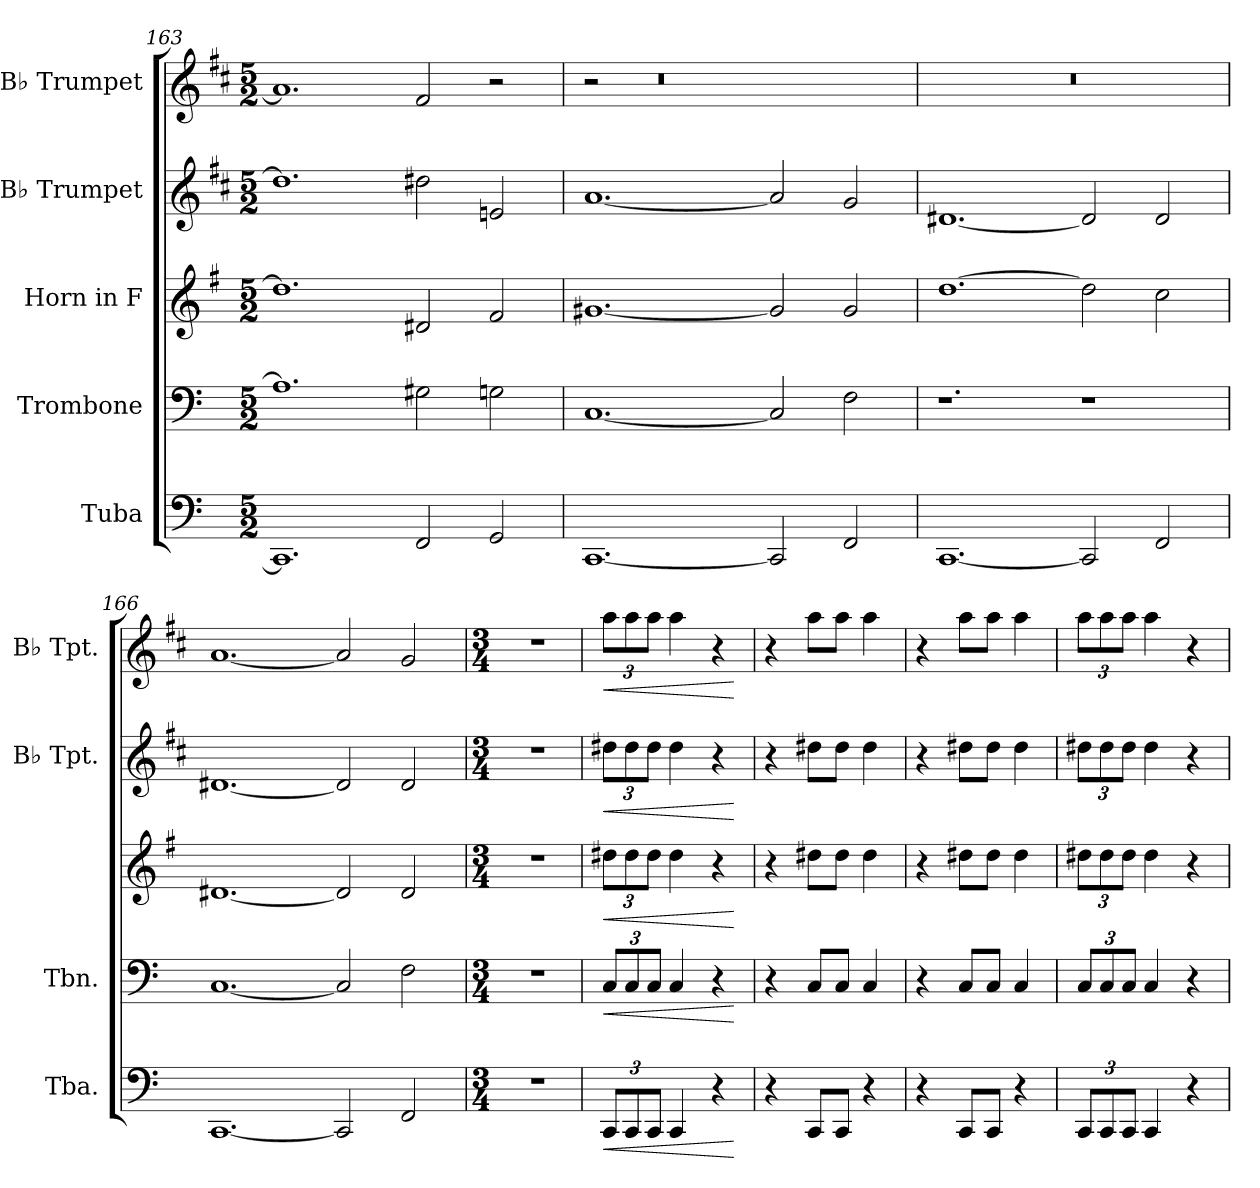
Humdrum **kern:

**kern	**dynam	**kern	**dynam	**kern	**dynam	**kern	**dynam	**kern	**dynam
*part5	*part5	*part4	*part4	*part3	*part3	*part2	*part2	*part1	*part1
*staff5	*staff5	*staff4	*staff4	*staff3	*staff3	*staff2	*staff2	*staff1	*staff1
*I"Tuba	*	*I"Trombone	*	*I"Horn in F	*	*I"B♭ Trumpet	*	*I"B♭ Trumpet	*
*I'Tba.	*	*I'Tbn.	*	*	*	*I'B♭ Tpt.	*	*I'B♭ Tpt.	*
*clefF4	*	*clefF4	*	*clefG2	*	*clefG2	*	*clefG2	*
*	*	*	*	*ITrd4c7	*	*ITrd1c2	*	*ITrd1c2	*
*k[]	*	*k[]	*	*k[]	*	*k[]	*	*k[]	*
*M5/2	*	*M5/2	*	*M5/2	*	*M5/2	*	*M5/2	*
=163	=163	=163	=163	=163	=163	=163	=163	=163	=163
1.CC]	.	1.A]	.	1.g#]	.	1.cc#]	.	1.g]	.
2FF/	.	2G#X\	.	2G#X/	.	2cc#X\	.	2e/	.
2GG/	.	2Gn\	.	2B/	.	2dn/	.	2r	.
=164	=164	=164	=164	=164	=164	=164	=164	=164	=164
[1.CC	.	[1.C	.	[1.c#X	.	[1.g	.	2r	.
.	.	.	.	.	.	.	.	0r	.
2CC/]	.	2C/]	.	2c#/]	.	2g/]	.	.	.
2FF/	.	2F\	.	2c#/	.	2f/	.	.	.
!!LO:LB:g=z
=165	=165	=165	=165	=165	=165	=165	=165	=165	=165
[1.CC	.	1.r	.	[1.g	.	[1.c#X	.	2%5r	.
2CC/]	.	1r	.	2g\]	.	2c#/]	.	.	.
2FF/	.	.	.	2f\	.	2c#/	.	.	.
=166	=166	=166	=166	=166	=166	=166	=166	=166	=166
[1.CC	.	[1.C	.	[1.G#X	.	[1.c#X	.	[1.g	.
2CC/]	.	2C/]	.	2G#/]	.	2c#/]	.	2g/]	.
2FF/	.	2F\	.	2G#/	.	2c#/	.	2f/	.
=167	=167	=167	=167	=167	=167	=167	=167	=167	=167
*M3/4	*	*M3/4	*	*M3/4	*	*M3/4	*	*M3/4	*
2.r	.	2.r	.	2.r	.	2.r	.	2.r	.
=168	=168	=168	=168	=168	=168	=168	=168	=168	=168
*Xbrackettup	*	*	*	*	*	*	*	*	*
!	!LO:HP:b	!	!	!	!	!	!	!	!
*	*	*Xbrackettup	*	*	*	*	*	*	*
!	!	!	!LO:HP:b	!	!	!	!	!	!
*	*	*	*	*Xbrackettup	*	*	*	*	*
!	!	!	!	!	!LO:HP:b	!	!	!	!
*	*	*	*	*	*	*Xbrackettup	*	*	*
!	!	!	!	!	!	!	!LO:HP:b	!	!
*	*	*	*	*	*	*	*	*Xbrackettup	*
!	!	!	!	!	!	!	!	!	!LO:HP:b
12CC/L	<	12C/L	<	12g#X\L	<	12cc#X\L	<	12gg\L	<
12CC/	.	12C/	.	12g#\	.	12cc#\	.	12gg\	.
12CC/J	.	12C/J	.	12g#\J	.	12cc#\J	.	12gg\J	.
4CC/	.	4C/	.	4g#\	.	4cc#\	.	4gg\	.
4r	.	4r	.	4r	.	4r	.	4r	.
.	[	.	[	.	[	.	[	.	[
=169	=169	=169	=169	=169	=169	=169	=169	=169	=169
4r	.	4r	.	4r	.	4r	.	4r	.
8CC/L	.	8C/L	.	8g#X\L	.	8cc#X\L	.	8gg\L	.
8CC/J	.	8C/J	.	8g#\J	.	8cc#\J	.	8gg\J	.
4r	.	4C/	.	4g#\	.	4cc#\	.	4gg\	.
=170	=170	=170	=170	=170	=170	=170	=170	=170	=170
4r	.	4r	.	4r	.	4r	.	4r	.
8CC/L	.	8C/L	.	8g#X\L	.	8cc#X\L	.	8gg\L	.
8CC/J	.	8C/J	.	8g#\J	.	8cc#\J	.	8gg\J	.
4r	.	4C/	.	4g#\	.	4cc#\	.	4gg\	.
!!LO:PB:g=z
=171	=171	=171	=171	=171	=171	=171	=171	=171	=171
12CC/L	.	12C/L	.	12g#X\L	.	12cc#X\L	.	12gg\L	.
12CC/	.	12C/	.	12g#\	.	12cc#\	.	12gg\	.
12CC/J	.	12C/J	.	12g#\J	.	12cc#\J	.	12gg\J	.
4CC/	.	4C/	.	4g#\	.	4cc#\	.	4gg\	.
4r	.	4r	.	4r	.	4r	.	4r	.
=	=	=	=	=	=	=	=	=	=
*-	*-	*-	*-	*-	*-	*-	*-	*-	*-
